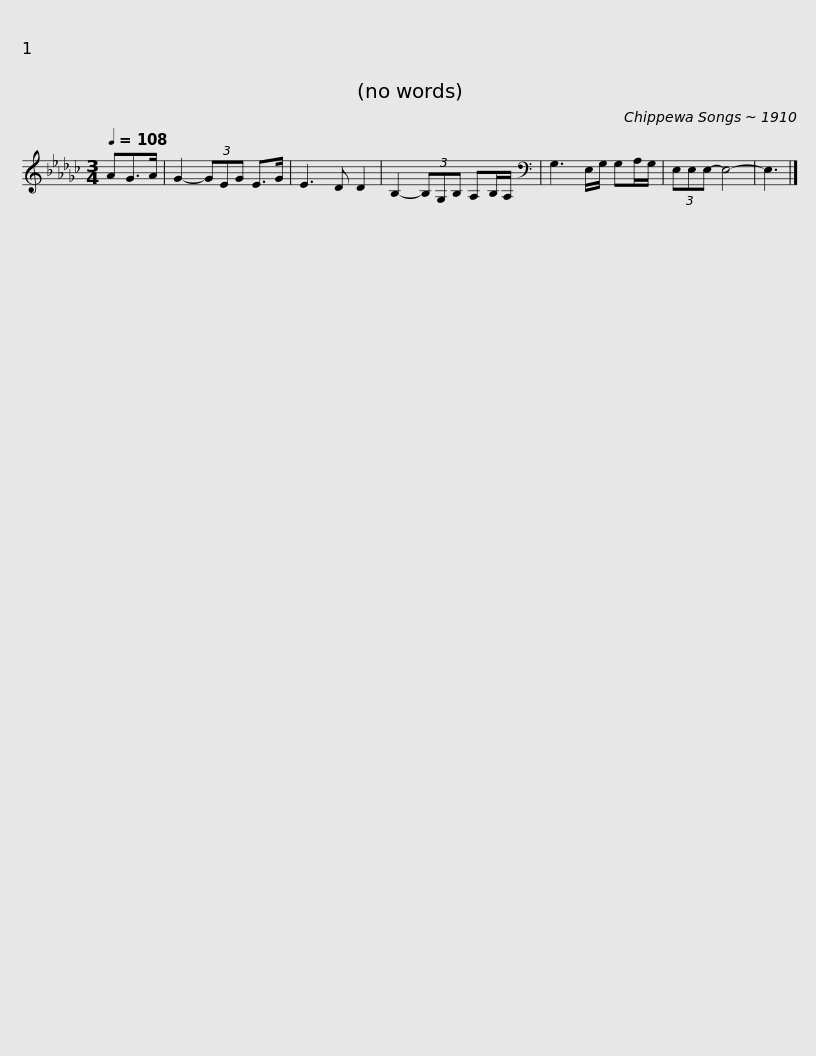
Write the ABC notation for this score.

X:1
L:1/8
Q:1/4=108
M:3/4
I:linebreak $
K:Gb
V:1 treble
V:1
 AG>A | G2- (3GEG E>G | E3 D D2 | B,2- (3B,G,B, A,B,/A,/ |[K:bass] G,3 E,/G,/ G,A,/G,/ | %5
 (3E,E,E,- E,4- | E,3 |] %7
